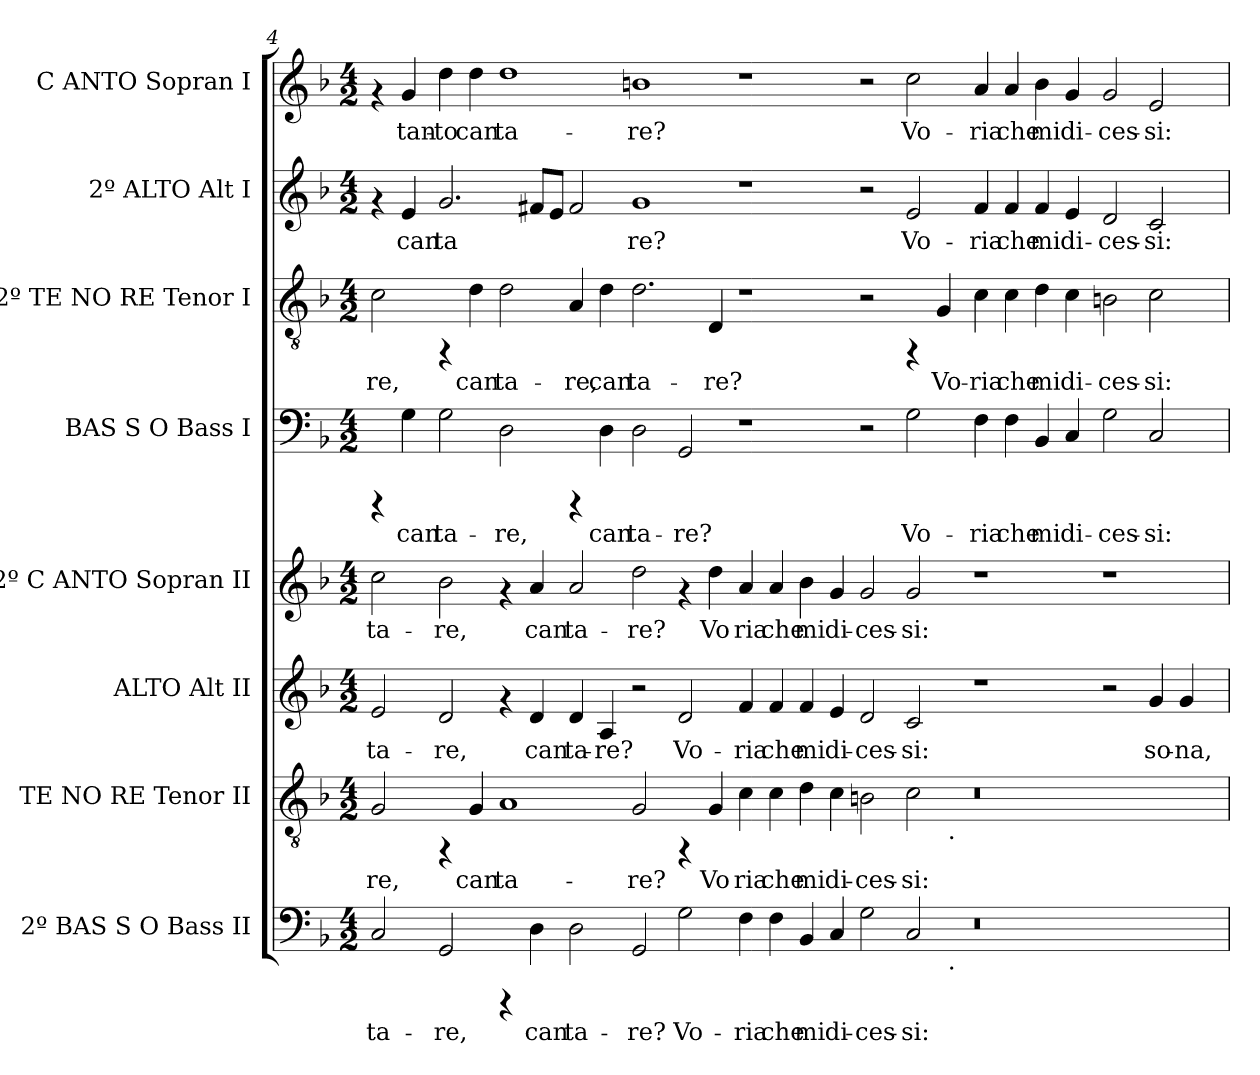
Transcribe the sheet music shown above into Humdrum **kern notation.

**kern	**text	**kern	**text	**kern	**text	**kern	**text	**kern	**text	**kern	**text	**kern	**text	**kern	**text
*part8	*part8	*part7	*part7	*part6	*part6	*part5	*part5	*part4	*part4	*part3	*part3	*part2	*part2	*part1	*part1
*staff8	*staff8	*staff7	*staff7	*staff6	*staff6	*staff5	*staff5	*staff4	*staff4	*staff3	*staff3	*staff2	*staff2	*staff1	*staff1
*I"2º BAS S O  Bass II	*	*I"TE NO RE  Tenor II	*	*I"ALTO  Alt II	*	*I"2º C ANTO  Sopran II	*	*I"BAS S O  Bass I	*	*I"2º TE NO RE  Tenor I	*	*I"2º ALTO  Alt I	*	*I"C ANTO  Sopran I	*
*I'B.II	*	*I'T.II	*	*I'A.II	*	*I'S.II	*	*I'B.I	*	*I'T.I	*	*I'A.I	*	*I'S.I	*
!!LO:PB:g=z
*clefF4	*	*clefGv2	*	*clefG2	*	*clefG2	*	*clefF4	*	*clefGv2	*	*clefG2	*	*clefG2	*
*k[b-]	*	*k[b-]	*	*k[b-]	*	*k[b-]	*	*k[b-]	*	*k[b-]	*	*k[b-]	*	*k[b-]	*
*F:	*	*F:	*	*F:	*	*F:	*	*F:	*	*F:	*	*F:	*	*F:	*
*M4/2	*	*M4/2	*	*M4/2	*	*M4/2	*	*M4/2	*	*M4/2	*	*M4/2	*	*M4/2	*
=4	=4	=4	=4	=4	=4	=4	=4	=4	=4	=4	=4	=4	=4	=4	=4
!	!LO:LY:b:cj	!	!LO:LY:b:cj	!	!LO:LY:b:cj	!	!LO:LY:b:cj	!	!	!	!LO:LY:b:cj	!	!	!	!
*^	*	*^	*	*	*	*	*	*	*	*	*	*	*	*	*
2C/	1ryy	-ta-	2G/	1ryy	-re,	2e/	-ta-	2cc\	-ta-	4rCCC	.	2c\	-re,	4rf	.	4rf	.
!	!	!	!	!	!	!	!	!	!	!	!LO:LY:b:cj	!	!	!	!LO:LY:b:cj	!	!LO:LY:b:cj
.	.	.	.	.	.	.	.	.	.	4G\	can-	.	.	4e/	can-	4g/	tan-
!	!	!LO:LY:b:cj	!	!	!	!	!LO:LY:b:cj	!	!LO:LY:b:cj	!	!LO:LY:b:cj	!	!	!	!LO:LY:b:cj	!	!LO:LY:b:cj
2GG/	.	-re,	4rFF	.	.	2d/	-re,	2b-\	-re,	2G\	-ta-	4rFF	.	2.g/	-ta-	4dd\	-to
!	!	!	!	!	!LO:LY:b:cj	!	!	!	!	!	!	!	!LO:LY:b:cj	!	!	!	!LO:LY:b:cj
.	.	.	4G/	.	can-	.	.	.	.	.	.	4d\	can-	.	.	4dd\	can-
!	!	!	!	!	!LO:LY:b:cj	!	!	!	!	!	!LO:LY:b:cj	!	!LO:LY:b:cj	!	!	!	!LO:LY:b:cj
4rCCC	1ryy	.	1A	1ryy	-ta-	4rf	.	4rf	.	2D\	-re,	2d\	-ta-	.	.	1dd	-ta-
!	!	!LO:LY:b:cj	!	!	!	!	!LO:LY:b:cj	!	!LO:LY:b:cj	!	!	!	!	!	!LO:LY:b:cj	!	!
4D\	.	can-	.	.	.	4d/	can-	4a/	can-	.	.	.	.	8f#/L	--	.	.
!	!	!	!	!	!	!	!	!	!	!	!	!	!	!	!LO:LY:b:cj	!	!
.	.	.	.	.	.	.	.	.	.	.	.	.	.	8e/J	--	.	.
!	!	!LO:LY:b:cj	!	!	!	!	!LO:LY:b:cj	!	!LO:LY:b:cj	!	!	!	!LO:LY:b:cj	!	!LO:LY:b:cj	!	!
2D\	.	-ta-	.	.	.	4d/	-ta-	2a/	-ta-	4rCCC	.	4A/	-re,	2f#/	--	.	.
!	!	!	!	!	!	!	!LO:LY:b:cj	!	!	!	!LO:LY:b:cj	!	!LO:LY:b:cj	!	!	!	!
.	.	.	.	.	.	4A/	-re?	.	.	4D\	can-	4d\	can-	.	.	.	.
!	!	!LO:LY:b:cj	!	!	!LO:LY:b:cj	!	!	!	!LO:LY:b:cj	!	!LO:LY:b:cj	!	!LO:LY:b:cj	!	!LO:LY:b:cj	!	!LO:LY:b:cj
2GG/	1ryy	-re?	2G/	1ryy	-re?	2r	.	2dd\	-re?	2D\	-ta-	2.d\	-ta-	1g	-re?	1bn	-re?
!	!	!LO:LY:b:cj	!	!	!	!	!LO:LY:b:cj	!	!	!	!LO:LY:b:cj	!	!	!	!	!	!
2G\	.	Vo-	4rFF	.	.	2d/	Vo-	4rf	.	2GG/	-re?	.	.	.	.	.	.
!	!	!	!	!	!LO:LY:b:cj	!	!	!	!LO:LY:b:cj	!	!	!	!LO:LY:b:cj	!	!	!	!
.	.	.	4G/	.	Vo-	.	.	4dd\	Vo-	.	.	4D/	-re?	.	.	.	.
!	!	!LO:LY:b:cj	!	!	!LO:LY:b:cj	!	!LO:LY:b:cj	!	!LO:LY:b:cj	!	!	!	!	!	!	!	!
4F\	1ryy	-ria	4c\	1ryy	-ria	4f/	-ria	4a/	-ria	1r	.	1r	.	1r	.	1r	.
!	!	!LO:LY:b:cj	!	!	!LO:LY:b:cj	!	!LO:LY:b:cj	!	!LO:LY:b:cj	!	!	!	!	!	!	!	!
4F\	.	che	4c\	.	che	4f/	che	4a/	che	.	.	.	.	.	.	.	.
!	!	!LO:LY:b:cj	!	!	!LO:LY:b:cj	!	!LO:LY:b:cj	!	!LO:LY:b:cj	!	!	!	!	!	!	!	!
4BB-/	.	mi	4d\	.	mi	4f/	mi	4b-\	mi	.	.	.	.	.	.	.	.
!	!	!LO:LY:b:cj	!	!	!LO:LY:b:cj	!	!LO:LY:b:cj	!	!LO:LY:b:cj	!	!	!	!	!	!	!	!
4C/	.	di-	4c\	.	di-	4e/	di-	4g/	di-	.	.	.	.	.	.	.	.
!	!	!LO:LY:b:cj	!	!	!LO:LY:b:cj	!	!LO:LY:b:cj	!	!LO:LY:b:cj	!	!	!	!	!	!	!	!
2G\	2ryy	-ces-	2Bn\	2ryy	-ces-	2d/	-ces-	2g/	-ces-	2r	.	2r	.	2r	.	2r	.
!	!	!LO:LY:b:cj	!	!	!LO:LY:b:cj	!	!LO:LY:b:cj	!	!LO:LY:b:cj	!	!LO:LY:b:cj	!	!	!	!LO:LY:b:cj	!	!LO:LY:b:cj
2C/	4ryy	-si:	2c\	4ryy	-si:	2c/	-si:	2g/	-si:	2G\	Vo-	4rFF	.	2e/	Vo-	2cc\	Vo-
!	!	!	!	!	!	!	!	!	!	!	!	!	!LO:LY:b:cj	!	!	!	!
.	32.ryy	.	.	32.ryy	.	.	.	.	.	.	.	4G/	Vo-	.	.	.	.
!	!	!	!	!LO:TX:b:t=.	!	!	!	!	!	!	!	!	!	!	!	!	!
!	!LO:TX:b:t=.	!	!	!	!	!	!	!	!	!	!	!	!	!	!	!	!
.	1ryy	.	.	1ryy	.	.	.	.	.	.	.	.	.	.	.	.	.
!	!	!	!	!	!	!	!	!	!	!	!LO:LY:b:cj	!	!LO:LY:b:cj	!	!LO:LY:b:cj	!	!LO:LY:b:cj
0r	.	.	0r	.	.	1r	.	1r	.	4F\	-ria	4c\	-ria	4f#/	-ria	4a/	-ria
!	!	!	!	!	!	!	!	!	!	!	!LO:LY:b:cj	!	!LO:LY:b:cj	!	!LO:LY:b:cj	!	!LO:LY:b:cj
.	.	.	.	.	.	.	.	.	.	4F\	che	4c\	che	4f#/	che	4a/	che
!	!	!	!	!	!	!	!	!	!	!	!LO:LY:b:cj	!	!LO:LY:b:cj	!	!LO:LY:b:cj	!	!LO:LY:b:cj
.	.	.	.	.	.	.	.	.	.	4BB-/	mi	4d\	mi	4f#/	mi	4b\	mi
!	!	!	!	!	!	!	!	!	!	!	!LO:LY:b:cj	!	!LO:LY:b:cj	!	!LO:LY:b:cj	!	!LO:LY:b:cj
.	.	.	.	.	.	.	.	.	.	4C/	di-	4c\	di-	4e/	di-	4g/	di-
.	1ryy	.	.	1ryy	.	.	.	.	.	.	.	.	.	.	.	.	.
!	!	!	!	!	!	!	!	!	!	!	!LO:LY:b:cj	!	!LO:LY:b:cj	!	!LO:LY:b:cj	!	!LO:LY:b:cj
.	.	.	.	.	.	2r	.	1r	.	2G\	-ces-	2Bn\	-ces-	2d/	-ces-	2g/	-ces-
!	!	!	!	!	!	!	!LO:LY:b:cj	!	!	!	!LO:LY:b:cj	!	!LO:LY:b:cj	!	!LO:LY:b:cj	!	!LO:LY:b:cj
.	.	.	.	.	.	4g/	so-	.	.	2C/	-si:	2c\	-si:	2c/	-si:	2e/	-si:
!	!	!	!	!	!	!	!LO:LY:b:cj	!	!	!	!	!	!	!	!	!	!
.	.	.	.	.	.	4g/	-na,	.	.	.	.	.	.	.	.	.	.
.	8ryy	.	.	8ryy	.	.	.	.	.	.	.	.	.	.	.	.	.
.	16ryy	.	.	16ryy	.	.	.	.	.	.	.	.	.	.	.	.	.
.	64ryy	.	.	64ryy	.	.	.	.	.	.	.	.	.	.	.	.	.
*v	*v	*	*	*	*	*	*	*	*	*	*	*	*	*	*	*	*
*	*	*v	*v	*	*	*	*	*	*	*	*	*	*	*	*	*
=	=	=	=	=	=	=	=	=	=	=	=	=	=	=	=
*-	*-	*-	*-	*-	*-	*-	*-	*-	*-	*-	*-	*-	*-	*-	*-
